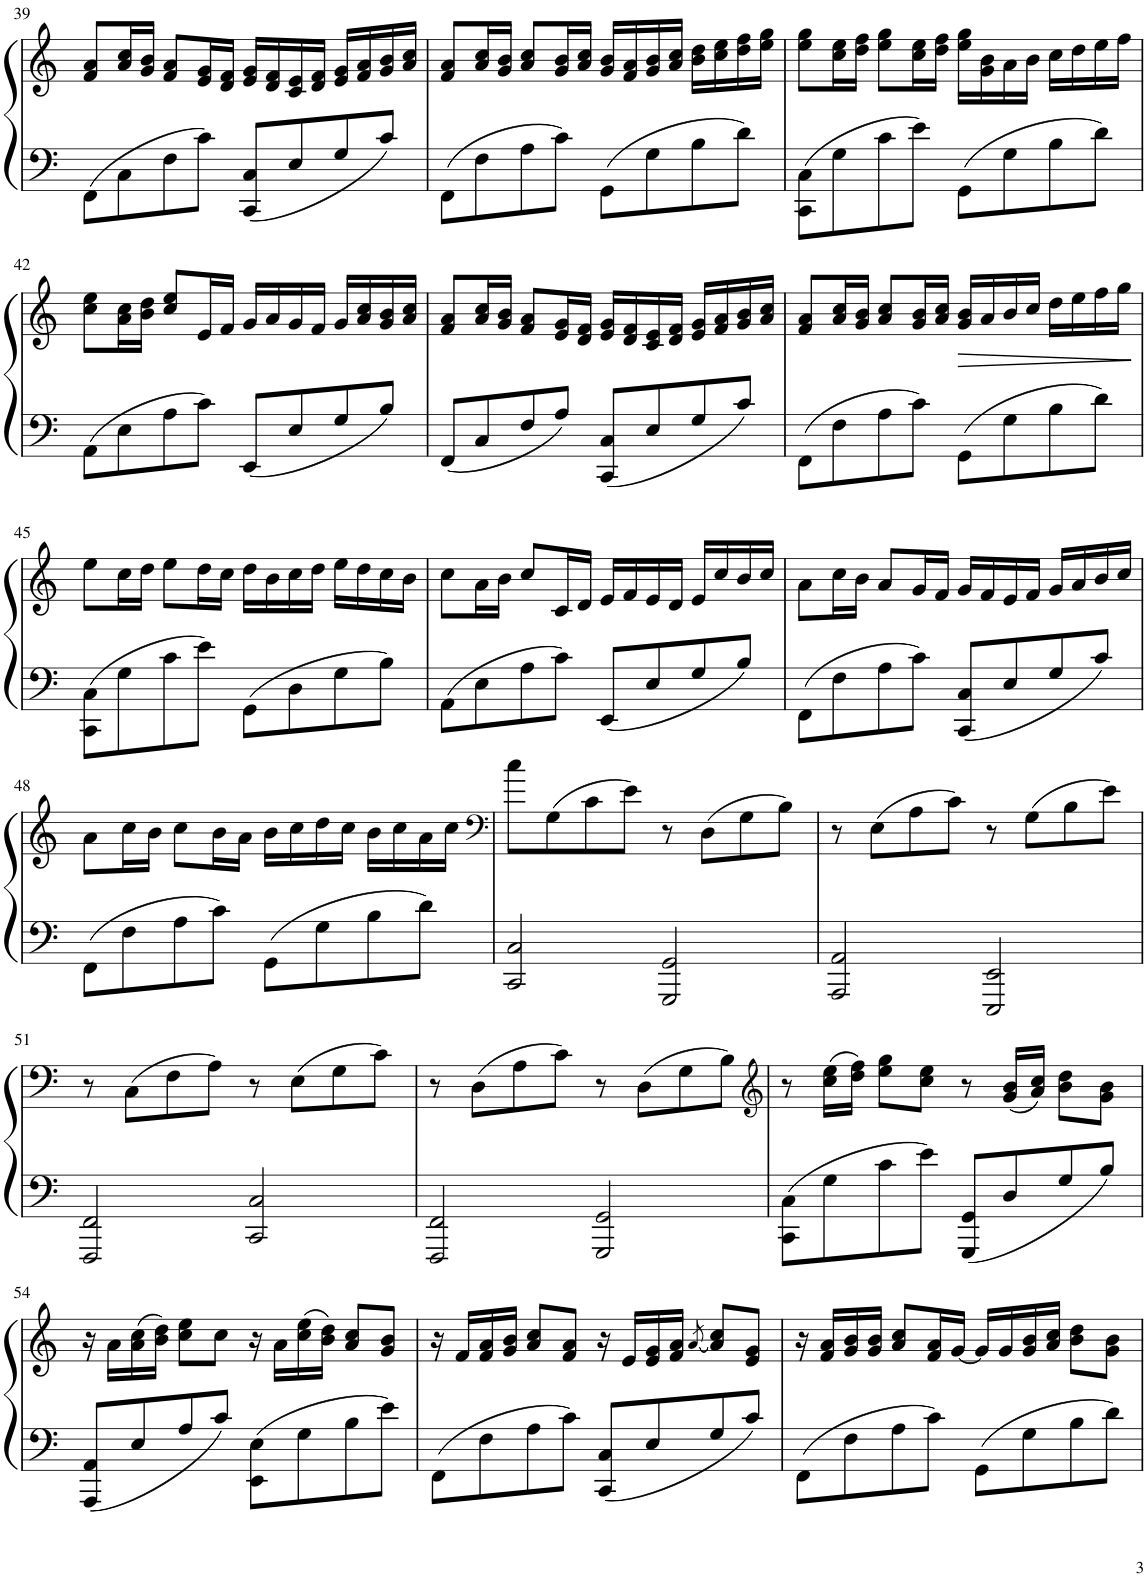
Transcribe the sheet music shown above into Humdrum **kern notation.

**kern	**kern	**dynam
*part1	*part1	*part1
*staff2	*staff1	*staff1/2
*I"Piano	*	*
*I'Pno.	*	*
!!LO:PB:g=z
*clefF4	*clefG2	*
*k[]	*k[]	*
*M4/4	*M4/4	*
=39	=39	=39
8FF\L	8f/ 8a/L	.
8C\	16a/ 16cc/L	.
.	16g/ 16b/JJ	.
8F\	8f/ 8a/L	.
8c\J	16e/ 16g/L	.
.	16d/ 16f/JJ	.
8CC/ 8C/L	16e/ 16g/LL	.
.	16d/ 16f/	.
8E/	16c/ 16e/	.
.	16d/ 16f/JJ	.
8G/	16e/ 16g/LL	.
.	16f/ 16a/	.
8c/J	16g/ 16b/	.
.	16a/ 16cc/JJ	.
=40	=40	=40
8FF\L	8f/ 8a/L	.
8F\	16a/ 16cc/L	.
.	16g/ 16b/JJ	.
8A\	8a/ 8cc/L	.
8c\J	16g/ 16b/L	.
.	16a/ 16cc/JJ	.
8GG\L	16g/ 16b/LL	.
.	16f/ 16a/	.
8G\	16g/ 16b/	.
.	16a/ 16cc/JJ	.
8B\	16b\ 16dd\LL	.
.	16cc\ 16ee\	.
8d\J	16dd\ 16ff\	.
.	16ee\ 16gg\JJ	.
=41	=41	=41
8CC\ 8C\L	8ee\ 8gg\L	.
8G\	16cc\ 16ee\L	.
.	16dd\ 16ff\JJ	.
8c\	8ee\ 8gg\L	.
8e\J	16cc\ 16ee\L	.
.	16dd\ 16ff\JJ	.
8GG\L	16ee\ 16gg\LL	.
.	16g\ 16b\	.
8G\	16a\	.
.	16b\JJ	.
8B\	16cc\LL	.
.	16dd\	.
8d\J	16ee\	.
.	16ff\JJ	.
!!LO:LB:g=z
=42	=42	=42
8AA\L	8cc\ 8ee\L	.
8E\	16a\ 16cc\L	.
.	16b\ 16dd\JJ	.
8A\	8cc/ 8ee/L	.
8c\J	16e/L	.
.	16f/JJ	.
8EE/L	16g/LL	.
.	16a/	.
8E/	16g/	.
.	16f/JJ	.
8G/	16g/LL	.
.	16a/ 16cc/	.
8B/J	16g/ 16b/	.
.	16a/ 16cc/JJ	.
=43	=43	=43
8FF/L	8f/ 8a/L	.
8C/	16a/ 16cc/L	.
.	16g/ 16b/JJ	.
8F/	8f/ 8a/L	.
8A/J	16e/ 16g/L	.
.	16d/ 16f/JJ	.
8CC/ 8C/L	16e/ 16g/LL	.
.	16d/ 16f/	.
8E/	16c/ 16e/	.
.	16d/ 16f/JJ	.
8G/	16e/ 16g/LL	.
.	16f/ 16a/	.
8c/J	16g/ 16b/	.
.	16a/ 16cc/JJ	.
=44	=44	=44
8FF\L	8f/ 8a/L	.
8F\	16a/ 16cc/L	.
.	16g/ 16b/JJ	.
8A\	8a/ 8cc/L	.
8c\J	16g/ 16b/L	.
.	16a/ 16cc/JJ	.
!	!	!LO:HP:b
8GG\L	16g/ 16b/LL	>
.	16a/	.
8G\	16b/	.
.	16cc/JJ	.
8B\	16dd\LL	.
.	16ee\	.
8d\J	16ff\	.
.	16gg\JJ	.
.	.	]
!!LO:LB:g=z
=45	=45	=45
8CC\ 8C\L	8ee\L	.
8G\	16cc\L	.
.	16dd\JJ	.
8c\	8ee\L	.
8e\J	16dd\L	.
.	16cc\JJ	.
8GG\L	16dd\LL	.
.	16b\	.
8D\	16cc\	.
.	16dd\JJ	.
8G\	16ee\LL	.
.	16dd\	.
8B\J	16cc\	.
.	16b\JJ	.
=46	=46	=46
8AA\L	8cc\L	.
8E\	16a\L	.
.	16b\JJ	.
8A\	8cc/L	.
8c\J	16c/L	.
.	16d/JJ	.
8EE/L	16e/LL	.
.	16f/	.
8E/	16e/	.
.	16d/JJ	.
8G/	16e/LL	.
.	16cc/	.
8B/J	16b/	.
.	16cc/JJ	.
=47	=47	=47
8FF\L	8a\L	.
8F\	16cc\L	.
.	16b\JJ	.
8A\	8a/L	.
8c\J	16g/L	.
.	16f/JJ	.
8CC/ 8C/L	16g/LL	.
.	16f/	.
8E/	16e/	.
.	16f/JJ	.
8G/	16g/LL	.
.	16a/	.
8c/J	16b/	.
.	16cc/JJ	.
!!LO:LB:g=z
=48	=48	=48
8FF\L	8a\L	.
8F\	16cc\L	.
.	16b\JJ	.
8A\	8cc\L	.
8c\J	16b\L	.
.	16a\JJ	.
8GG\L	16b\LL	.
.	16cc\	.
8G\	16dd\	.
.	16cc\JJ	.
8B\	16b\LL	.
.	16cc\	.
8d\J	16a\	.
.	16cc\JJ	.
=49	=49	=49
*	*clefF4	*
2CC/ 2C/	8cc\L	.
.	(8G\	.
.	8c\	.
.	8e\J)	.
2GGG/ 2GG/	8r	.
.	(8D\L	.
.	8G\	.
.	8B\J)	.
=50	=50	=50
2AAA/ 2AA/	8r	.
.	(8E\L	.
.	8A\	.
.	8c\J)	.
2EEE/ 2EE/	8r	.
.	(8G\L	.
.	8B\	.
.	8e\J)	.
!!LO:LB:g=z
=51	=51	=51
2FFF/ 2FF/	8r	.
.	(8C\L	.
.	8F\	.
.	8A\J)	.
2CC/ 2C/	8r	.
.	(8E\L	.
.	8G\	.
.	8c\J)	.
=52	=52	=52
2FFF/ 2FF/	8r	.
.	(8D\L	.
.	8A\	.
.	8c\J)	.
2GGG/ 2GG/	8r	.
.	(8D\L	.
.	8G\	.
.	8B\J)	.
=53	=53	=53
*	*clefG2	*
8CC\ 8C\L	8r	.
8G\	(16cc\ 16ee\LL	.
.	16dd\ 16ff\JJ)	.
8c\	8ee\ 8gg\L	.
8e\J	8cc\ 8ee\J	.
8GGG/ 8GG/L	8r	.
8D/	(16g/ 16b/LL	.
.	16a/ 16cc/JJ)	.
8G/	8b\ 8dd\L	.
8B/J	8g\ 8b\J	.
!!LO:LB:g=z
=54	=54	=54
8AAA/ 8AA/L	16r	.
.	16a\LL	.
8E/	(16a\ 16cc\	.
.	16b\ 16dd\JJ)	.
8A/	8cc\ 8ee\L	.
8c/J	8cc\J	.
8EE\ 8E\L	16r	.
.	16a\LL	.
8G\	(16cc\ 16ee\	.
.	16b\ 16dd\JJ)	.
8B\	8a/ 8cc/L	.
8e\J	8g/ 8b/J	.
=55	=55	=55
8FF\L	16r	.
.	16f/LL	.
8F\	16f/ 16a/	.
.	16g/ 16b/JJ	.
8A\	8a/ 8cc/L	.
8c\J	8f/ 8a/J	.
8CC/ 8C/L	16r	.
.	16e/LL	.
8E/	16e/ 16g/	.
.	16f/ 16a/JJ	.
.	[8qa/	.
8G/	8a/] 8cc/L	.
8c/J	8e/ 8g/J	.
=56	=56	=56
8FF\L	16r	.
.	16f/ 16a/LL	.
8F\	16g/ 16b/	.
.	16g/ 16b/JJ	.
8A\	8a/ 8cc/L	.
8c\J	16f/ 16a/L	.
.	[16g/JJ	.
8GG\L	16g/LL]	.
.	16g/	.
8G\	16g/ 16b/	.
.	16a/ 16cc/JJ	.
8B\	8b\ 8dd\L	.
8d\J	8g\ 8b\J	.
=	=	=
*-	*-	*-
